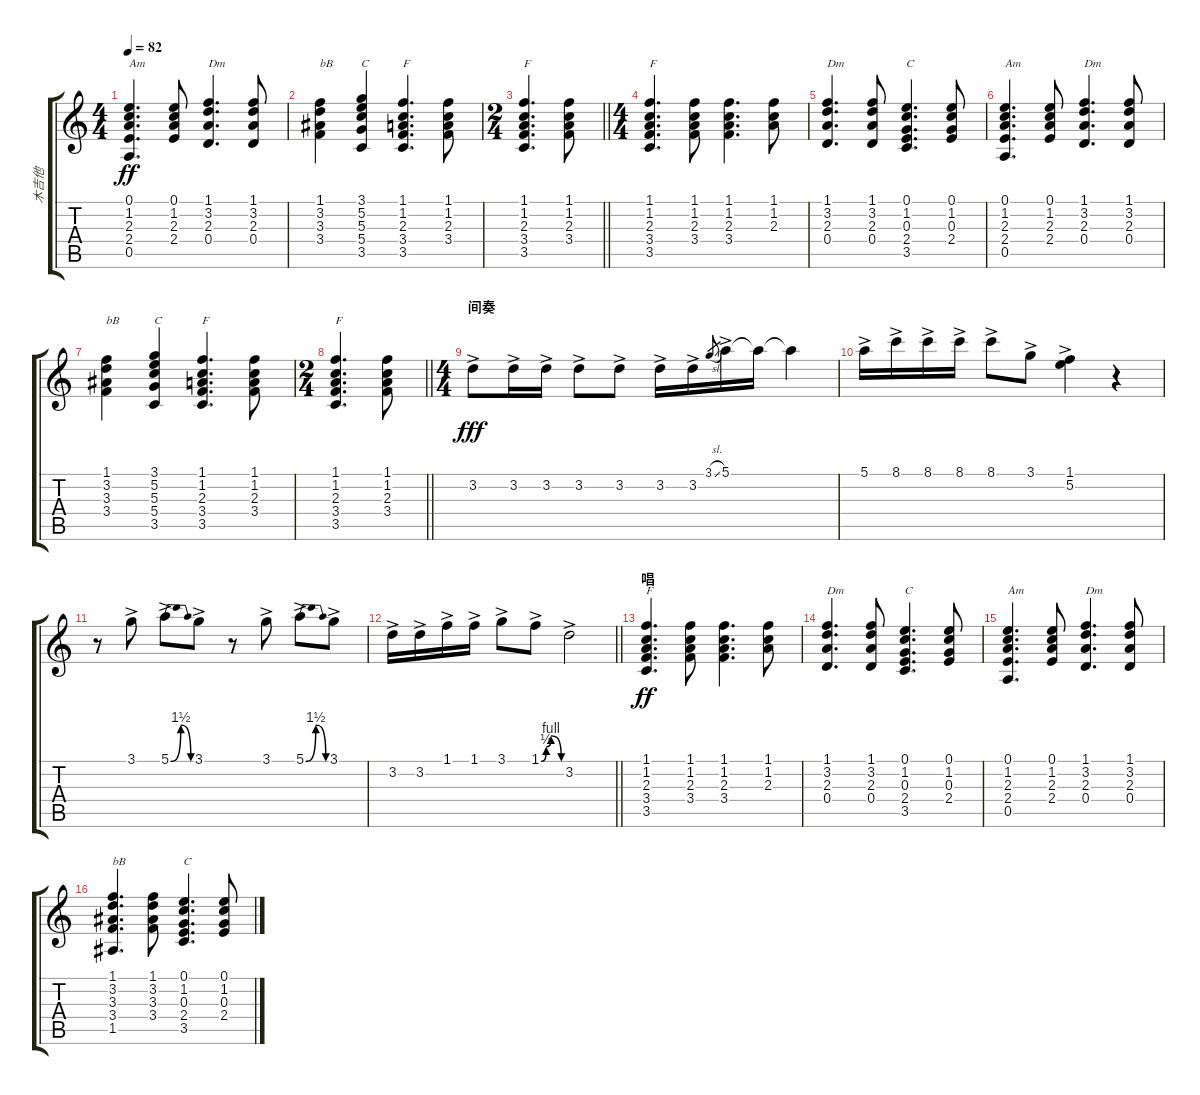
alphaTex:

\track ("木吉他" "木吉他") {instrument acousticguitarnylon}
\staff {score tabs}
\tuning (E4 B3 G3 D3 A2 E2) {hide}
\ts (4 4)
\tempo 82
\clef g2
\ks c
(0.1 1.2 2.3 2.4 0.5).4{d txt "Am " dy ff} (0.1 1.2 2.3 2.4).8 (1.1 3.2 2.3 0.4).4{d txt "Dm"} (1.1 3.2 2.3 0.4).8 |
(1.1 3.2 3.3 3.4).4{txt "bB"} (3.1 5.2 5.3 5.4 3.5).4{txt "C"} (1.1 1.2 2.3 3.4 3.5).4{d txt "F"} (1.1 1.2 2.3 3.4).8 |
\ts (2 4)
\barLineRight lightlight
(1.1 1.2 2.3 3.4 3.5).4{d txt "F"} (1.1 1.2 2.3 3.4).8 |
\ts (4 4)
\section ("" "")
(1.1 1.2 2.3 3.4 3.5).4{d txt "F"} (1.1 1.2 2.3 3.4).8 (1.1 1.2 2.3 3.4).4{d} (1.1 1.2 2.3).8 |
(1.1 3.2 2.3 0.4).4{d txt "Dm"} (1.1 3.2 2.3 0.4).8 (0.1 1.2 0.3 2.4 3.5).4{d txt "C"} (0.1 1.2 0.3 2.4).8 |
(0.1 1.2 2.3 2.4 0.5).4{d txt "Am "} (0.1 1.2 2.3 2.4).8 (1.1 3.2 2.3 0.4).4{d txt "Dm"} (1.1 3.2 2.3 0.4).8 |
(1.1 3.2 3.3 3.4).4{txt "bB"} (3.1 5.2 5.3 5.4 3.5).4{txt "C"} (1.1 1.2 2.3 3.4 3.5).4{d txt "F"} (1.1 1.2 2.3 3.4).8 |
\ts (2 4)
\barLineRight lightlight
(1.1 1.2 2.3 3.4 3.5).4{d txt "F"} (1.1 1.2 2.3 3.4).8 |
\ts (4 4)
\section ("" "间奏")
3.2{ac}.8{dy fff} 3.2{ac}.16 3.2{ac}.16 3.2{ac}.8 3.2{ac}.8 3.2{ac}.16 3.2{ac}.16 3.1{sl}.8{gr} 5.1{ac}.16 5.1{t}.16 5.1{t}.4 |
5.1{ac}.16 8.1{ac}.16 8.1{ac}.16 8.1{ac}.16 8.1{ac}.8 3.1{ac}.8 (1.1{ac} 5.2{ac}).4 r.4 |
r.8 3.1{ac}.8 5.1{be (bendrelease 0 0 30 6 30 6 60 0) ac}.8 3.1{ac}.8 r.8 3.1{ac}.8 5.1{be (bendrelease 0 0 30 6 30 6 60 0) ac}.8 3.1{ac}.8 |
\barLineRight lightlight
3.2{ac}.16 3.2{ac}.16 1.1{ac}.16 1.1{ac}.16 3.1{ac}.8 1.1{be (custom 0 0 15 2 29 4 60 0) ac}.8 3.2{ac}.2 |
\section ("" "唱")
(1.1 1.2 2.3 3.4 3.5).4{d txt "F" dy ff} (1.1 1.2 2.3 3.4).8 (1.1 1.2 2.3 3.4).4{d} (1.1 1.2 2.3).8 |
(1.1 3.2 2.3 0.4).4{d txt "Dm"} (1.1 3.2 2.3 0.4).8 (0.1 1.2 0.3 2.4 3.5).4{d txt "C"} (0.1 1.2 0.3 2.4).8 |
(0.1 1.2 2.3 2.4 0.5).4{d txt "Am "} (0.1 1.2 2.3 2.4).8 (1.1 3.2 2.3 0.4).4{d txt "Dm"} (1.1 3.2 2.3 0.4).8 |
(1.1 3.2 3.3 3.4 1.5).4{d txt "bB"} (1.1 3.2 3.3 3.4).8 (0.1 1.2 0.3 2.4 3.5).4{d txt "C"} (0.1 1.2 0.3 2.4).8
